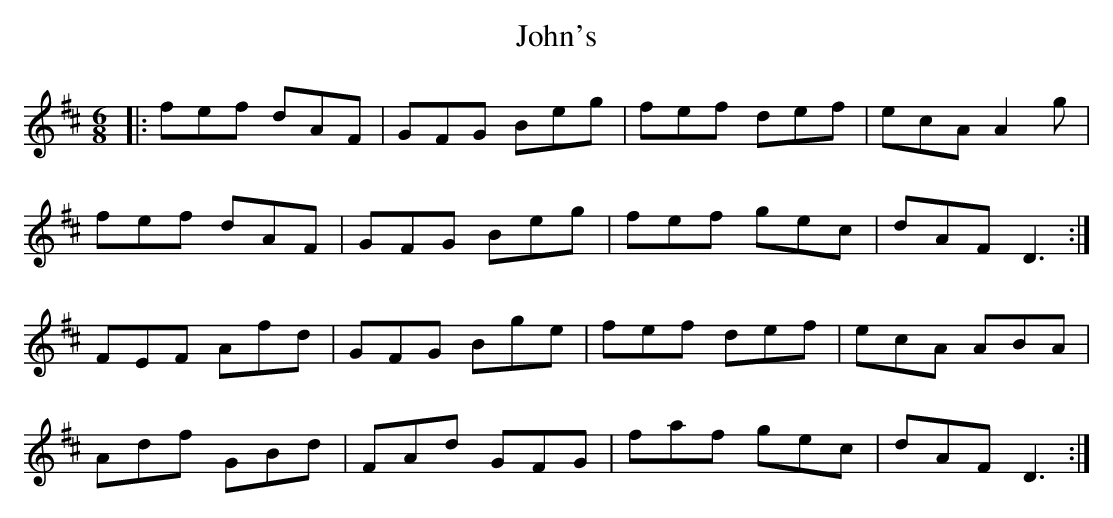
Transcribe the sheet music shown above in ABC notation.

X:1
T: John's
M: 6/8
L: 1/8
K: Dmaj
|:fef dAF|GFG Beg|fef def|ecA A2g|
fef dAF|GFG Beg|fef gec|dAF D3:|
FEF Afd|GFG Bge|fef def|ecA ABA|
Adf GBd|FAd GFG|faf gec|dAF D3:|
